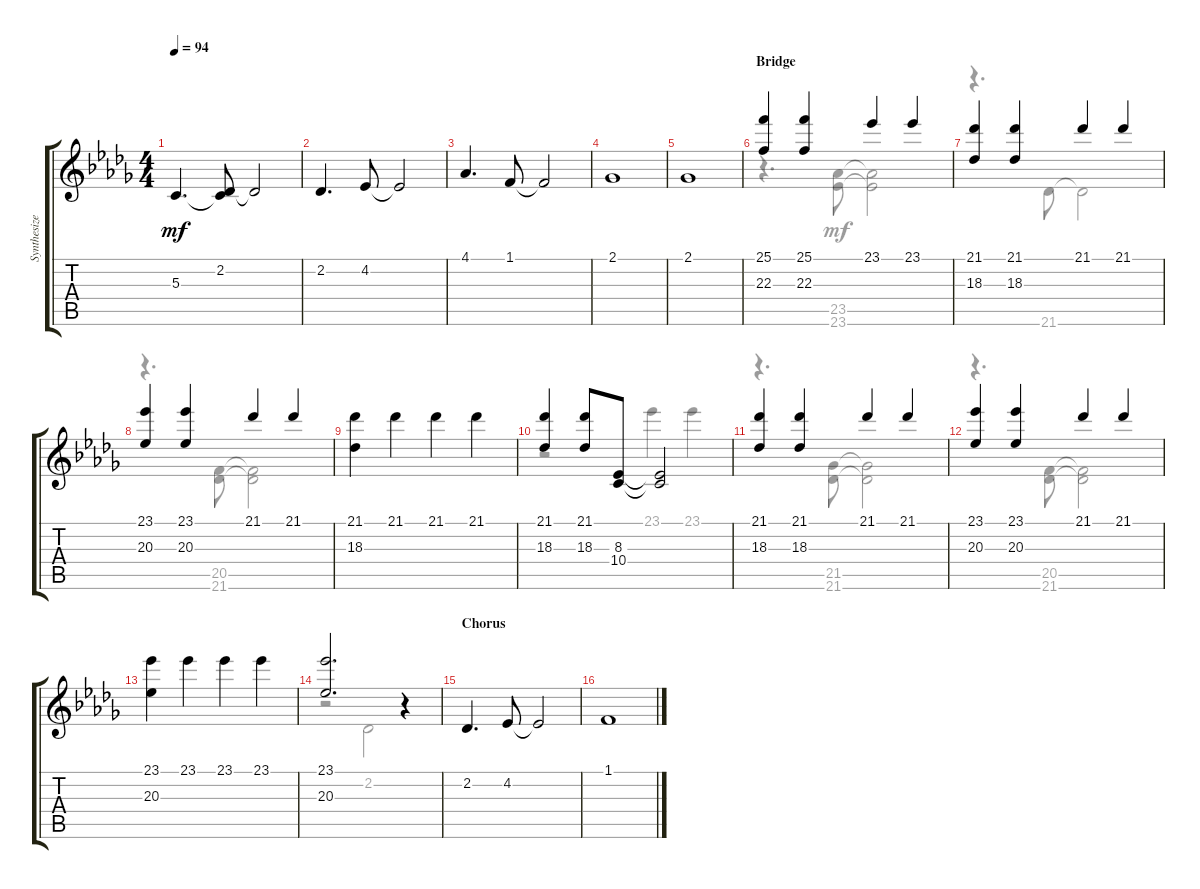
\track ("Synthesizer" "Synthesize") {instrument pad1newage}
\staff {score tabs}
\tuning (E4 B3 G3 D3 A2 E2) {hide}
\voice
\ts (4 4)
\tempo 94
\clef g2
\ks bbminor
5.3.4{d dy mf} (2.2 5.3{t}).8 2.2{t}.2 |
2.2.4{d} 4.2.8 4.2{t}.2 |
4.1.4{d} 1.1.8 1.1{t}.2 |
2.1.1 |
2.1.1 |
\section ("" "Bridge")
(25.1 22.3).4 (25.1 22.3).4 23.1.4 23.1.4 |
(21.1 18.3).4 (21.1 18.3).4 21.1.4 21.1.4 |
(23.1 20.3).4 (23.1 20.3).4 21.1.4 21.1.4 |
(21.1 18.3).4 21.1.4 21.1.4 21.1.4 |
(21.1 18.3).4 (21.1 18.3).8 (8.3 10.4).8 (8.3{t} 10.4{t}).2 |
(21.1 18.3).4 (21.1 18.3).4 21.1.4 21.1.4 |
(23.1 20.3).4 (23.1 20.3).4 21.1.4 21.1.4 |
(23.1 20.3).4 23.1.4 23.1.4 23.1.4 |
(23.1 20.3).2{d} r.4 |
\section ("" "Chorus")
2.2.4{d} 4.2.8 4.2{t}.2 |
1.1.1
\voice
\clef g2
\ottava regular
\simile none
\ks bbminor
|
|
|
|
|
r.4{d} (23.5 23.6).8 (23.5{t} 23.6{t}).2 |
r.4{d} 21.6.8 21.6{t}.2 |
r.4{d} (20.5 21.6).8 (20.5{t} 21.6{t}).2 |
|
r.2 23.1.4 23.1.4 |
r.4{d} (21.5 21.6).8 (21.5{t} 21.6{t}).2 |
r.4{d} (20.5 21.6).8 (20.5{t} 21.6{t}).2 |
|
r.2 2.2.2 |
|
